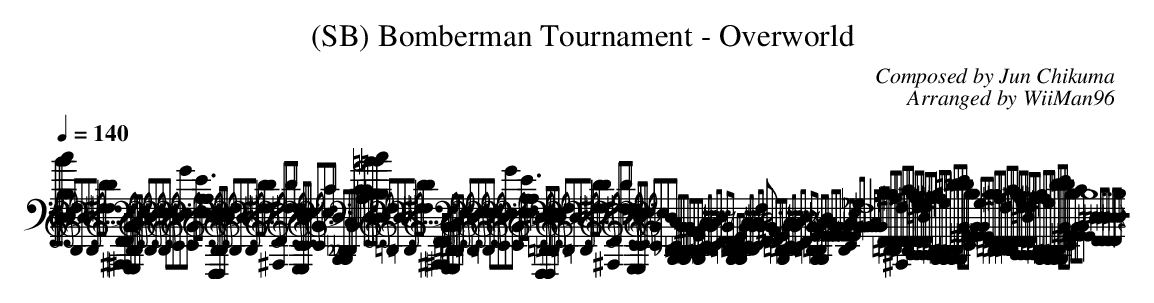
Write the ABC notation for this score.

X:1
T:(SB) Bomberman Tournament - Overworld
C:Composed by Jun Chikuma
C:Arranged by WiiMan96
M:C
Q:1/4=140
L:1/8
K:C
[D,B2]B,[D,B][B,c2]     D,[B,d2]D,[B,A9]   ^F,D^F,D          ^F,D^F,D          [E,G2]B,[E,G][B,A2]                                               E,[B,B2]E,[B,c2] E,[CB][E,G][CG2] E,[A,E3]E,A,
[D,B2]B,[D,B][B,c2]     D,[B,d2]D,[B,A5]   ^F,D^F,D          [^F,d4]D^F,D      [E,d][Cc][E,B][Cc2]                                               E,[CG3]E,C [G,_B3]_B,G,[A/2_B,]G/2 [CA4]A,A,C
[D,=B2]=B,[D,=B][=B,c2] D,[=B,d2]D,[=B,A9] ^F,D^F,D          ^F,D^F,D          [E,G2]=B,[E,G][=B,A2]                                             E,[=B,B2]E,[=B,c2] E,[C=B][E,G][CG2] E,[A,E3]E,A,
[D,=B2]=B,[D,=B][=B,c2] D,[=B,d2]D,[=B,A5] ^F,D^F,D          [^F,d4]D^F,D      [E,d][Cc][E,=B][Cc2]                                              E,[CG2]E,[_B,_B] G,[CA]A,[=B,G] G,[=B,G][_B,^F][A,=F]
[G,2E2]                 [=B,G][CA]         z                 [=B,G]z[CA]       z                                                                 [D=B]z[G=B,2] z [G,D2]A,[=B,D] [G,2E2] [=B,G][CA] z [=B,G]z[CA] z [Gd] [D2=B6] G^FD=B, [G,2E2] [=B,G][CA] z [=B,G]z[CA]
z                       [D=B]z[=B,G]       z                 [G,E][=B,G][G,A]  [_E_B][_EA][_EG][_E2G2][_B,_E][_EG][C2A2][_Ec][G_e][_G2d5]G/2=G/2 A/2G/2_G/2D/2
[Dg2]=B,[Dg][=B,^f2]    D[^F,d2]D[=B,a2]   D[A,g][D^f][A,d2] D[A,=B][Dd][A,^f] [=B,^f][G,g][=B,^f][G,=e]                                         =B,[G,=b]=B,[G,=b] [Gc'][=E=b][Cg][=Eg2] G[=Ee3]G=E
[Dg2]=B,[Dg][=B,^f2]    D[=B,d2]D[=B,a2]   D[A,g][D^f][A,d2] D[A,=B][Dd][A,^f] [=B,^f][G,g][=B,^f][G,=e]                                         =B,[G,b]=B,[G,b] [Gc'][=E=b][Cg][=Eg2] G[=Ea2]G[=Eg9]
=BD=BD                  =BD=BD             [=Bg]2            z2                z4
